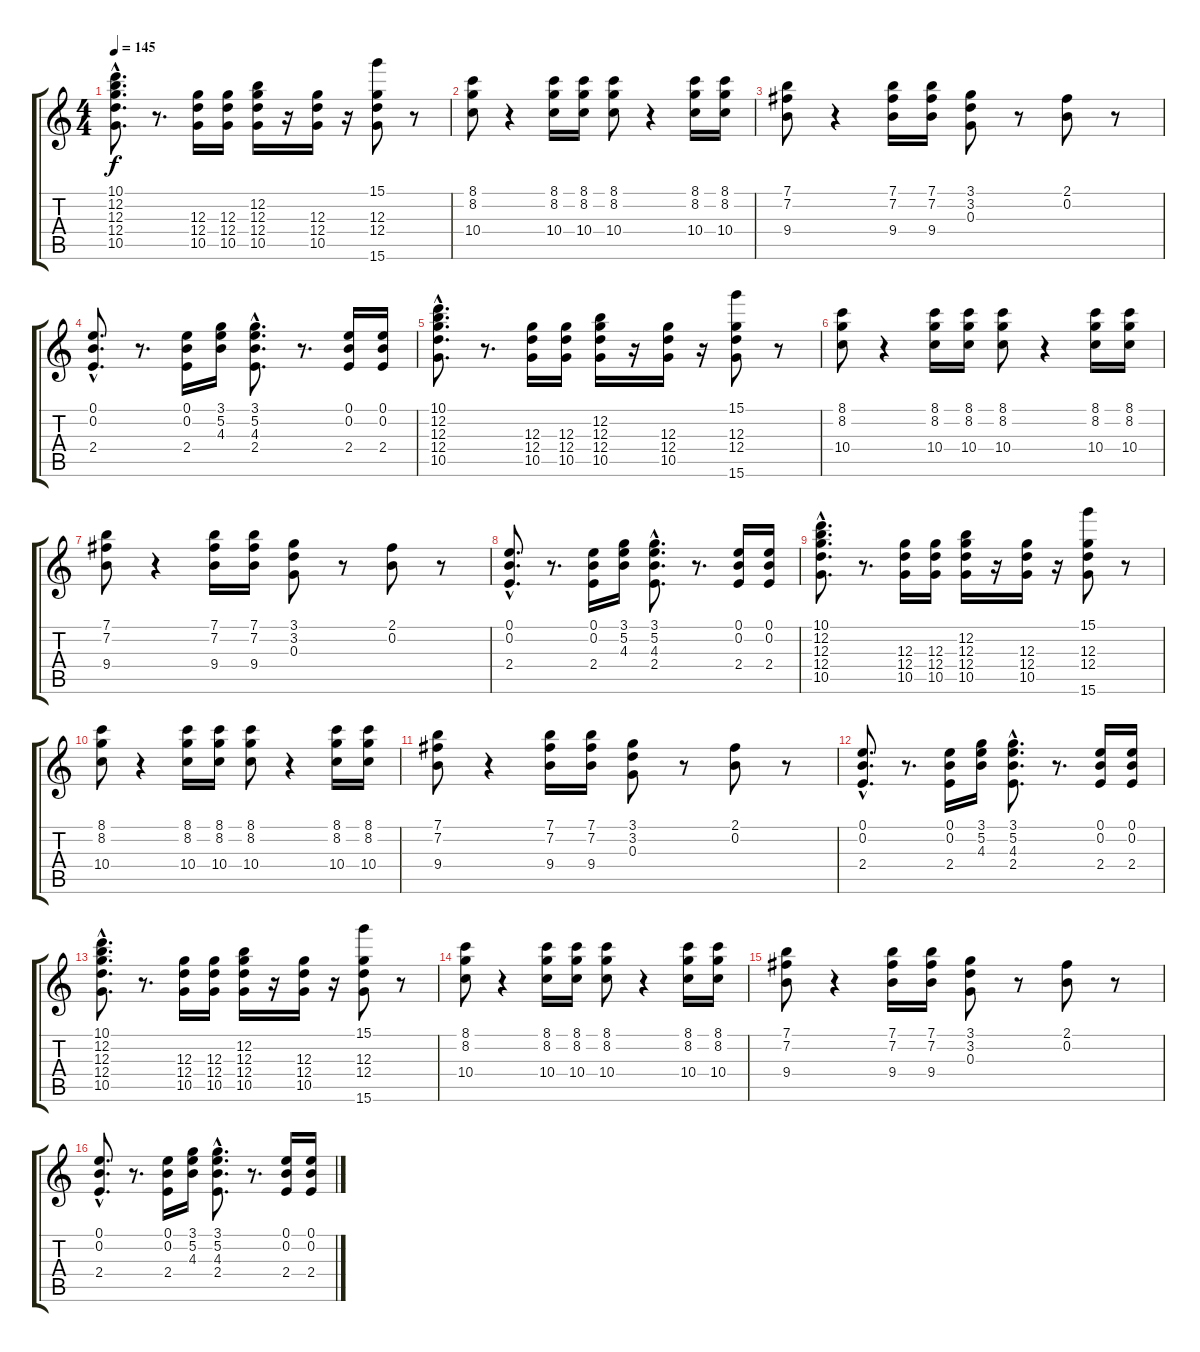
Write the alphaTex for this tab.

\track "" {instrument acousticguitarsteel}
\staff {score tabs}
\tuning (E4 B3 G3 D3 A2 E2) {hide}
\ts (4 4)
\tempo 145
\clef g2
\ks c
(10.1 12.2 12.3{hac} 12.4{hac} 10.5{hac}).8{d dy f} r.8{d} (12.3 12.4 10.5).16 (12.3 12.4 10.5).16 (12.2 12.3 12.4 10.5).16 r.16 (12.3 12.4 10.5).16 r.16 (15.1 12.3 12.4 15.6).8 r.8 |
(8.1 8.2 10.4).8 r.4 (8.1 8.2 10.4).16 (8.1 8.2 10.4).16 (8.1 8.2 10.4).8 r.4 (8.1 8.2 10.4).16 (8.1 8.2 10.4).16 |
(7.1 7.2 9.4).8 r.4 (7.1 7.2 9.4).16 (7.1 7.2 9.4).16 (3.1 3.2 0.3).8 r.8 (2.1 0.2).8 r.8 |
(0.1{hac} 0.2{hac} 2.4{hac}).8{d} r.8{d} (0.1 0.2 2.4).16 (3.1 5.2 4.3).16 (3.1{hac} 5.2{hac} 4.3{hac} 2.4{hac}).8{d} r.8{d} (0.1 0.2 2.4).16 (0.1 0.2 2.4).16 |
(10.1 12.2 12.3{hac} 12.4{hac} 10.5{hac}).8{d} r.8{d} (12.3 12.4 10.5).16 (12.3 12.4 10.5).16 (12.2 12.3 12.4 10.5).16 r.16 (12.3 12.4 10.5).16 r.16 (15.1 12.3 12.4 15.6).8 r.8 |
(8.1 8.2 10.4).8 r.4 (8.1 8.2 10.4).16 (8.1 8.2 10.4).16 (8.1 8.2 10.4).8 r.4 (8.1 8.2 10.4).16 (8.1 8.2 10.4).16 |
(7.1 7.2 9.4).8 r.4 (7.1 7.2 9.4).16 (7.1 7.2 9.4).16 (3.1 3.2 0.3).8 r.8 (2.1 0.2).8 r.8 |
(0.1{hac} 0.2{hac} 2.4{hac}).8{d} r.8{d} (0.1 0.2 2.4).16 (3.1 5.2 4.3).16 (3.1{hac} 5.2{hac} 4.3{hac} 2.4{hac}).8{d} r.8{d} (0.1 0.2 2.4).16 (0.1 0.2 2.4).16 |
(10.1 12.2 12.3{hac} 12.4{hac} 10.5{hac}).8{d} r.8{d} (12.3 12.4 10.5).16 (12.3 12.4 10.5).16 (12.2 12.3 12.4 10.5).16 r.16 (12.3 12.4 10.5).16 r.16 (15.1 12.3 12.4 15.6).8 r.8 |
(8.1 8.2 10.4).8 r.4 (8.1 8.2 10.4).16 (8.1 8.2 10.4).16 (8.1 8.2 10.4).8 r.4 (8.1 8.2 10.4).16 (8.1 8.2 10.4).16 |
(7.1 7.2 9.4).8 r.4 (7.1 7.2 9.4).16 (7.1 7.2 9.4).16 (3.1 3.2 0.3).8 r.8 (2.1 0.2).8 r.8 |
(0.1{hac} 0.2{hac} 2.4{hac}).8{d} r.8{d} (0.1 0.2 2.4).16 (3.1 5.2 4.3).16 (3.1{hac} 5.2{hac} 4.3{hac} 2.4{hac}).8{d} r.8{d} (0.1 0.2 2.4).16 (0.1 0.2 2.4).16 |
(10.1 12.2 12.3{hac} 12.4{hac} 10.5{hac}).8{d} r.8{d} (12.3 12.4 10.5).16 (12.3 12.4 10.5).16 (12.2 12.3 12.4 10.5).16 r.16 (12.3 12.4 10.5).16 r.16 (15.1 12.3 12.4 15.6).8 r.8 |
(8.1 8.2 10.4).8 r.4 (8.1 8.2 10.4).16 (8.1 8.2 10.4).16 (8.1 8.2 10.4).8 r.4 (8.1 8.2 10.4).16 (8.1 8.2 10.4).16 |
(7.1 7.2 9.4).8 r.4 (7.1 7.2 9.4).16 (7.1 7.2 9.4).16 (3.1 3.2 0.3).8 r.8 (2.1 0.2).8 r.8 |
(0.1{hac} 0.2{hac} 2.4{hac}).8{d} r.8{d} (0.1 0.2 2.4).16 (3.1 5.2 4.3).16 (3.1{hac} 5.2{hac} 4.3{hac} 2.4{hac}).8{d} r.8{d} (0.1 0.2 2.4).16 (0.1 0.2 2.4).16
